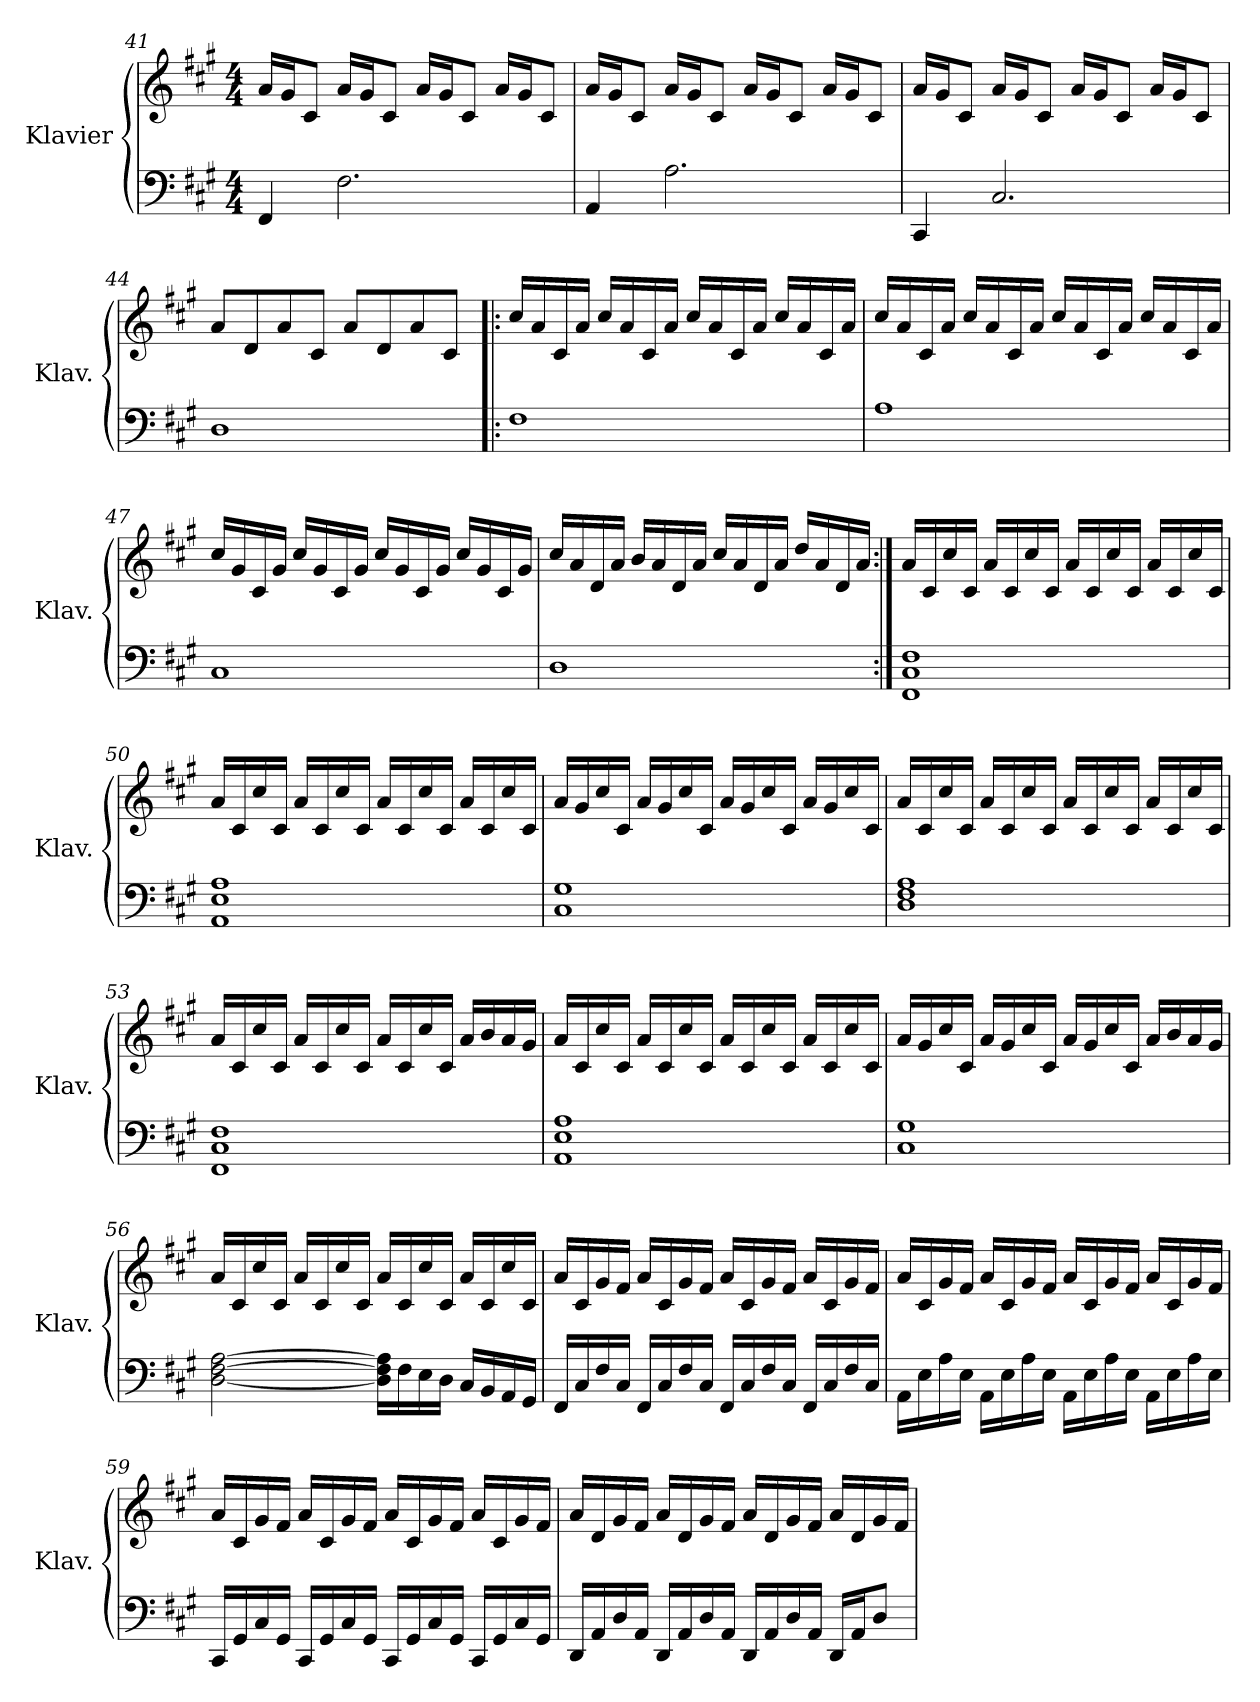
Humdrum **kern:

**kern	**kern
*part1	*part1
*staff2	*staff1
*I"Klavier	*
*I'Klav.	*
*clefF4	*clefG2
*k[f#c#g#]	*k[f#c#g#]
*M4/4	*M4/4
=41	=41
4FF#/	16a/LL
.	16g#/J
.	8c#/J
2.F#\	16a/LL
.	16g#/J
.	8c#/J
.	16a/LL
.	16g#/J
.	8c#/J
.	16a/LL
.	16g#/J
.	8c#/J
!!LO:LB:g=z
=42	=42
4AA/	16a/LL
.	16g#/J
.	8c#/J
2.A\	16a/LL
.	16g#/J
.	8c#/J
.	16a/LL
.	16g#/J
.	8c#/J
.	16a/LL
.	16g#/J
.	8c#/J
=43	=43
4CC#/	16a/LL
.	16g#/J
.	8c#/J
2.C#/	16a/LL
.	16g#/J
.	8c#/J
.	16a/LL
.	16g#/J
.	8c#/J
.	16a/LL
.	16g#/J
.	8c#/J
=44	=44
1D	8a/L
.	8d/
.	8a/
.	8c#/J
.	8a/L
.	8d/
.	8a/
.	8c#/J
!!LO:PB:g=z
=45!|:	=45!|:
1F#	16cc#/LL
.	16a/
.	16c#/
.	16a/JJ
.	16cc#/LL
.	16a/
.	16c#/
.	16a/JJ
.	16cc#/LL
.	16a/
.	16c#/
.	16a/JJ
.	16cc#/LL
.	16a/
.	16c#/
.	16a/JJ
=46	=46
1A	16cc#/LL
.	16a/
.	16c#/
.	16a/JJ
.	16cc#/LL
.	16a/
.	16c#/
.	16a/JJ
.	16cc#/LL
.	16a/
.	16c#/
.	16a/JJ
.	16cc#/LL
.	16a/
.	16c#/
.	16a/JJ
!!LO:LB:g=z
=47	=47
1C#	16cc#/LL
.	16g#/
.	16c#/
.	16g#/JJ
.	16cc#/LL
.	16g#/
.	16c#/
.	16g#/JJ
.	16cc#/LL
.	16g#/
.	16c#/
.	16g#/JJ
.	16cc#/LL
.	16g#/
.	16c#/
.	16g#/JJ
=48	=48
1D	16cc#/LL
.	16a/
.	16d/
.	16a/JJ
.	16b/LL
.	16a/
.	16d/
.	16a/JJ
.	16cc#/LL
.	16a/
.	16d/
.	16a/JJ
.	16dd/LL
.	16a/
.	16d/
.	16a/JJ
!!LO:LB:g=z
=49:|!	=49:|!
1FF# 1C# 1F#	16a/LL
.	16c#/
.	16cc#/
.	16c#/JJ
.	16a/LL
.	16c#/
.	16cc#/
.	16c#/JJ
.	16a/LL
.	16c#/
.	16cc#/
.	16c#/JJ
.	16a/LL
.	16c#/
.	16cc#/
.	16c#/JJ
=50	=50
1AA 1E 1A	16a/LL
.	16c#/
.	16cc#/
.	16c#/JJ
.	16a/LL
.	16c#/
.	16cc#/
.	16c#/JJ
.	16a/LL
.	16c#/
.	16cc#/
.	16c#/JJ
.	16a/LL
.	16c#/
.	16cc#/
.	16c#/JJ
!!LO:LB:g=z
=51	=51
1C# 1G#	16a/LL
.	16g#/
.	16cc#/
.	16c#/JJ
.	16a/LL
.	16g#/
.	16cc#/
.	16c#/JJ
.	16a/LL
.	16g#/
.	16cc#/
.	16c#/JJ
.	16a/LL
.	16g#/
.	16cc#/
.	16c#/JJ
=52	=52
1D 1F# 1A	16a/LL
.	16c#/
.	16cc#/
.	16c#/JJ
.	16a/LL
.	16c#/
.	16cc#/
.	16c#/JJ
.	16a/LL
.	16c#/
.	16cc#/
.	16c#/JJ
.	16a/LL
.	16c#/
.	16cc#/
.	16c#/JJ
!!LO:LB:g=z
=53	=53
1FF# 1C# 1F#	16a/LL
.	16c#/
.	16cc#/
.	16c#/JJ
.	16a/LL
.	16c#/
.	16cc#/
.	16c#/JJ
.	16a/LL
.	16c#/
.	16cc#/
.	16c#/JJ
.	16a/LL
.	16b/
.	16a/
.	16g#/JJ
=54	=54
1AA 1E 1A	16a/LL
.	16c#/
.	16cc#/
.	16c#/JJ
.	16a/LL
.	16c#/
.	16cc#/
.	16c#/JJ
.	16a/LL
.	16c#/
.	16cc#/
.	16c#/JJ
.	16a/LL
.	16c#/
.	16cc#/
.	16c#/JJ
!!LO:LB:g=z
=55	=55
1C# 1G#	16a/LL
.	16g#/
.	16cc#/
.	16c#/JJ
.	16a/LL
.	16g#/
.	16cc#/
.	16c#/JJ
.	16a/LL
.	16g#/
.	16cc#/
.	16c#/JJ
.	16a/LL
.	16b/
.	16a/
.	16g#/JJ
=56	=56
[2D\ [2F#\ [2A\	16a/LL
.	16c#/
.	16cc#/
.	16c#/JJ
.	16a/LL
.	16c#/
.	16cc#/
.	16c#/JJ
16D\] 16F#\] 16A\]LL	16a/LL
16F#\	16c#/
16E\	16cc#/
16D\JJ	16c#/JJ
16C#/LL	16a/LL
16BB/	16c#/
16AA/	16cc#/
16GG#/JJ	16c#/JJ
!!LO:PB:g=z
=57	=57
16FF#/LL	16a/LL
16C#/	16c#/
16F#/	16g#/
16C#/JJ	16f#/JJ
16FF#/LL	16a/LL
16C#/	16c#/
16F#/	16g#/
16C#/JJ	16f#/JJ
16FF#/LL	16a/LL
16C#/	16c#/
16F#/	16g#/
16C#/JJ	16f#/JJ
16FF#/LL	16a/LL
16C#/	16c#/
16F#/	16g#/
16C#/JJ	16f#/JJ
=58	=58
16AA\LL	16a/LL
16E\	16c#/
16A\	16g#/
16E\JJ	16f#/JJ
16AA\LL	16a/LL
16E\	16c#/
16A\	16g#/
16E\JJ	16f#/JJ
16AA\LL	16a/LL
16E\	16c#/
16A\	16g#/
16E\JJ	16f#/JJ
16AA\LL	16a/LL
16E\	16c#/
16A\	16g#/
16E\JJ	16f#/JJ
!!LO:LB:g=z
=59	=59
16CC#/LL	16a/LL
16GG#/	16c#/
16C#/	16g#/
16GG#/JJ	16f#/JJ
16CC#/LL	16a/LL
16GG#/	16c#/
16C#/	16g#/
16GG#/JJ	16f#/JJ
16CC#/LL	16a/LL
16GG#/	16c#/
16C#/	16g#/
16GG#/JJ	16f#/JJ
16CC#/LL	16a/LL
16GG#/	16c#/
16C#/	16g#/
16GG#/JJ	16f#/JJ
=60	=60
16DD/LL	16a/LL
16AA/	16d/
16D/	16g#/
16AA/JJ	16f#/JJ
16DD/LL	16a/LL
16AA/	16d/
16D/	16g#/
16AA/JJ	16f#/JJ
16DD/LL	16a/LL
16AA/	16d/
16D/	16g#/
16AA/JJ	16f#/JJ
16DD/LL	16a/LL
16AA/J	16d/
8D/J	16g#/
.	16f#/JJ
=	=
*-	*-
